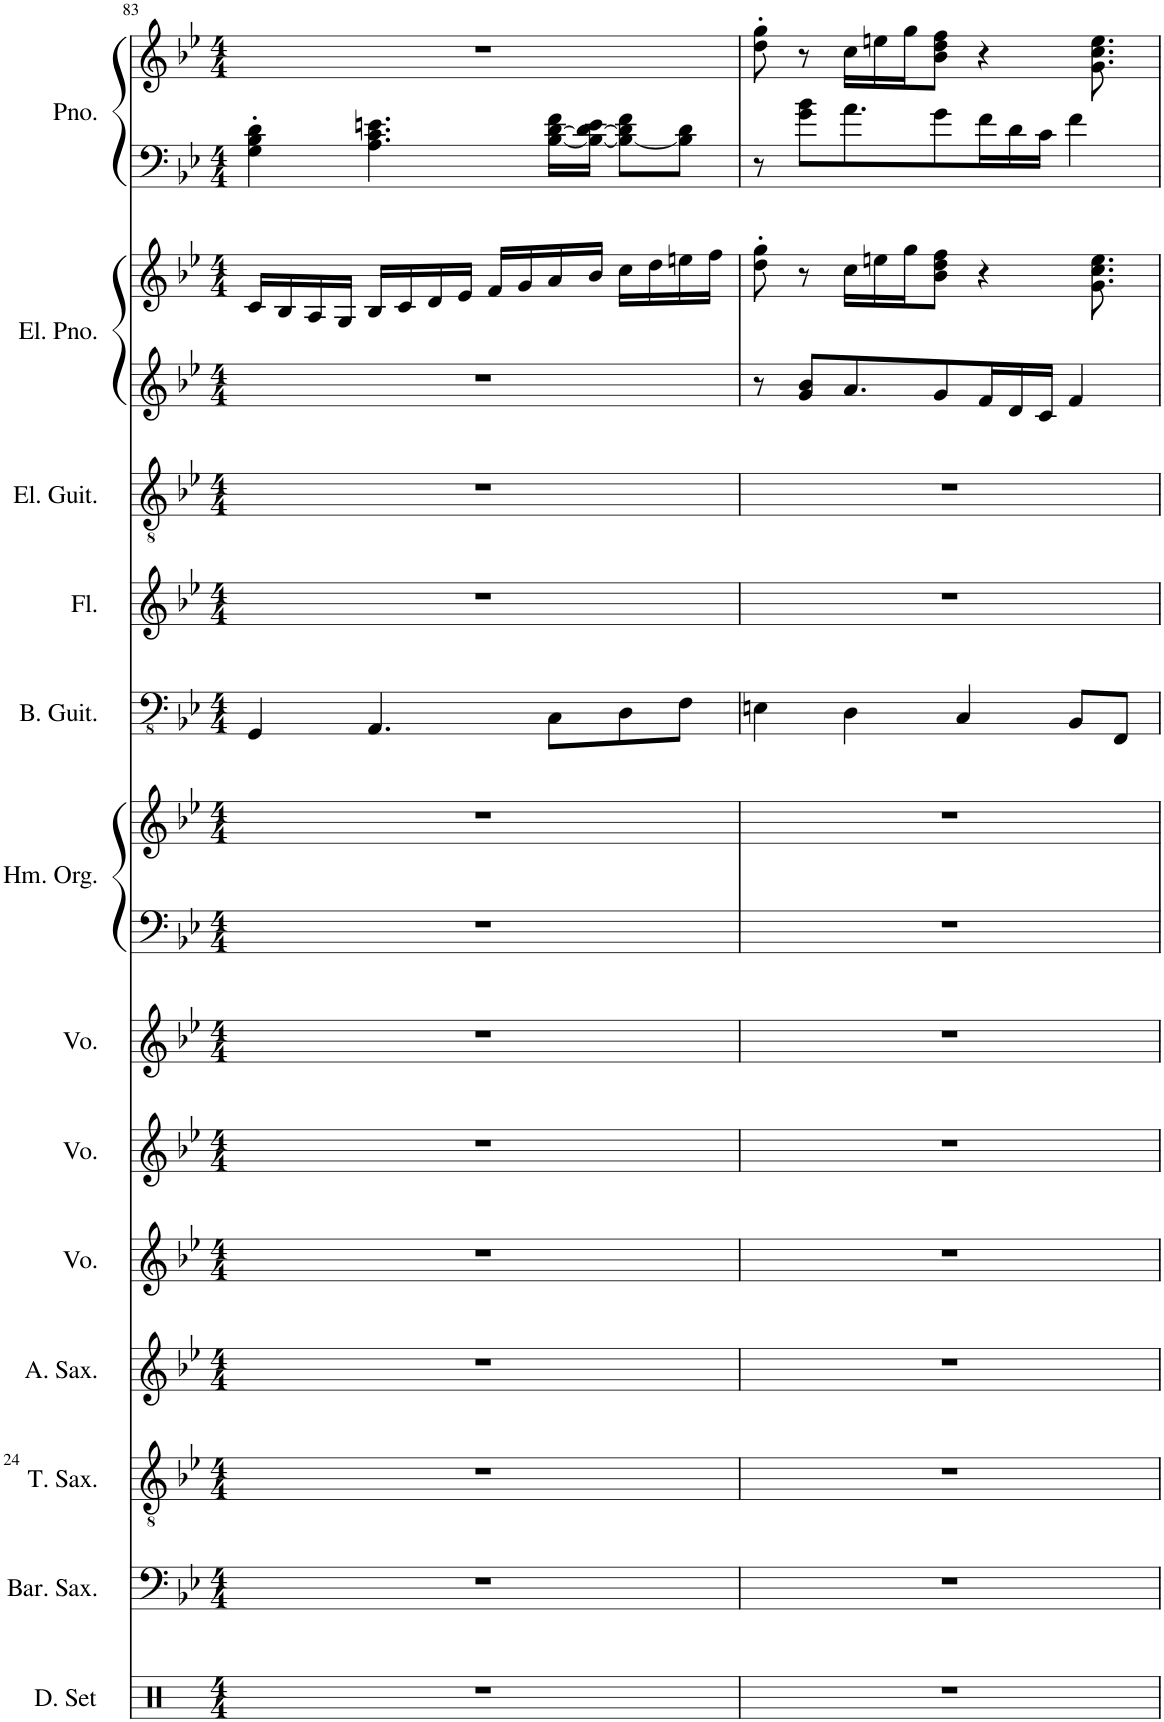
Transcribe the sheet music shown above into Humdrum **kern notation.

**kern	**kern	**kern	**kern	**kern	**kern	**kern	**kern	**kern	**kern	**kern	**kern	**kern	**kern	**kern	**kern
*part13	*part12	*part11	*part10	*part9	*part8	*part7	*part6	*part6	*part5	*part4	*part3	*part2	*part2	*part1	*part1
*staff16	*staff15	*staff14	*staff13	*staff12	*staff11	*staff10	*staff9	*staff8	*staff7	*staff6	*staff5	*staff4	*staff3	*staff2	*staff1
*I"Drumset	*I"Baritone Saxophone	*I"Tenor Saxophone	*I"Alto Saxophone	*I"Voice	*I"Voice	*I"Voice	*I"Hammond Organ	*	*I"Bass Guitar	*I"Flute	*I"Electric Guitar	*I"Electric Piano	*	*I"Piano	*
*I'D. Set	*I'Bar. Sax.	*I'T. Sax.	*I'A. Sax.	*I'Vo.	*I'Vo.	*I'Vo.	*I'Hm. Org.	*	*I'B. Guit.	*I'Fl.	*I'El. Guit.	*I'El. Pno.	*	*I'Pno.	*
!!LO:PB:g=z
*clefX	*clefF4	*clefGv2	*clefG2	*clefG2	*clefG2	*clefG2	*clefF4	*clefG2	*clefFv4	*clefG2	*clefGv2	*clefG2	*clefG2	*clefF4	*clefG2
*	*ITrd12c21	*ITrd8c14	*ITrd5c9	*	*	*	*	*	*	*	*	*	*	*	*
*k[]	*k[b-e-]	*k[b-e-]	*k[b-e-]	*k[b-e-]	*k[b-e-]	*k[b-e-]	*k[b-e-]	*k[b-e-]	*k[b-e-]	*k[b-e-]	*k[b-e-]	*k[b-e-]	*k[b-e-]	*k[b-e-]	*k[b-e-]
*M4/4	*M4/4	*M4/4	*M4/4	*M4/4	*M4/4	*M4/4	*M4/4	*M4/4	*M4/4	*M4/4	*M4/4	*M4/4	*M4/4	*M4/4	*M4/4
=83	=83	=83	=83	=83	=83	=83	=83	=83	=83	=83	=83	=83	=83	=83	=83
1r	1r	1r	1r	1r	1r	1r	1r	1r	4GGG/	1r	1r	1r	16c/LL	4G\' 4B-\' 4d\'	1r
.	.	.	.	.	.	.	.	.	.	.	.	.	16B-/	.	.
.	.	.	.	.	.	.	.	.	.	.	.	.	16A/	.	.
.	.	.	.	.	.	.	.	.	.	.	.	.	16G/JJ	.	.
.	.	.	.	.	.	.	.	.	4.AAA/	.	.	.	16B-/LL	4.A\ 4.c\ 4.en\	.
.	.	.	.	.	.	.	.	.	.	.	.	.	16c/	.	.
.	.	.	.	.	.	.	.	.	.	.	.	.	16d/	.	.
.	.	.	.	.	.	.	.	.	.	.	.	.	16e-/JJ	.	.
.	.	.	.	.	.	.	.	.	.	.	.	.	16f/LL	.	.
.	.	.	.	.	.	.	.	.	.	.	.	.	16g/	.	.
.	.	.	.	.	.	.	.	.	8CC\L	.	.	.	16a/	[16B-\ [16d\ 16f\LL	.
.	.	.	.	.	.	.	.	.	.	.	.	.	16b-/JJ	16B-\_ 16d\_ 16e\JJ	.
.	.	.	.	.	.	.	.	.	8DD\	.	.	.	16cc\LL	8B-\_ 8d\] 8f\L	.
.	.	.	.	.	.	.	.	.	.	.	.	.	16dd\	.	.
.	.	.	.	.	.	.	.	.	8FF\J	.	.	.	16een\	8B-\] 8d\J	.
.	.	.	.	.	.	.	.	.	.	.	.	.	16ff\JJ	.	.
=84	=84	=84	=84	=84	=84	=84	=84	=84	=84	=84	=84	=84	=84	=84	=84
1r	1r	1r	1r	1r	1r	1r	1r	1r	4EEn\	1r	1r	8r	8dd\' 8gg\'	8r	8dd\' 8gg\'
.	.	.	.	.	.	.	.	.	.	.	.	8g/ 8b-/L	8r	8g\ 8b-\L	8r
.	.	.	.	.	.	.	.	.	4DD\	.	.	8.a/	16cc\LL	8.a\	16cc\LL
.	.	.	.	.	.	.	.	.	.	.	.	.	16een\	.	16een\
.	.	.	.	.	.	.	.	.	.	.	.	.	16gg\J	.	16gg\J
.	.	.	.	.	.	.	.	.	.	.	.	8g/	8b-\ 8dd\ 8ff\J	8g\	8b-\ 8dd\ 8ff\J
.	.	.	.	.	.	.	.	.	4CC/	.	.	.	.	.	.
.	.	.	.	.	.	.	.	.	.	.	.	16f/L	4r	16f\L	4r
.	.	.	.	.	.	.	.	.	.	.	.	16d/	.	16d\	.
.	.	.	.	.	.	.	.	.	.	.	.	16c/JJ	.	16c\JJ	.
.	.	.	.	.	.	.	.	.	8BBB-/L	.	.	4f/	.	4f\	.
.	.	.	.	.	.	.	.	.	.	.	.	.	8.g\ 8.cc\ 8.ee\	.	8.g\ 8.cc\ 8.ee\
.	.	.	.	.	.	.	.	.	8FFF/J	.	.	.	.	.	.
=	=	=	=	=	=	=	=	=	=	=	=	=	=	=	=
*-	*-	*-	*-	*-	*-	*-	*-	*-	*-	*-	*-	*-	*-	*-	*-
